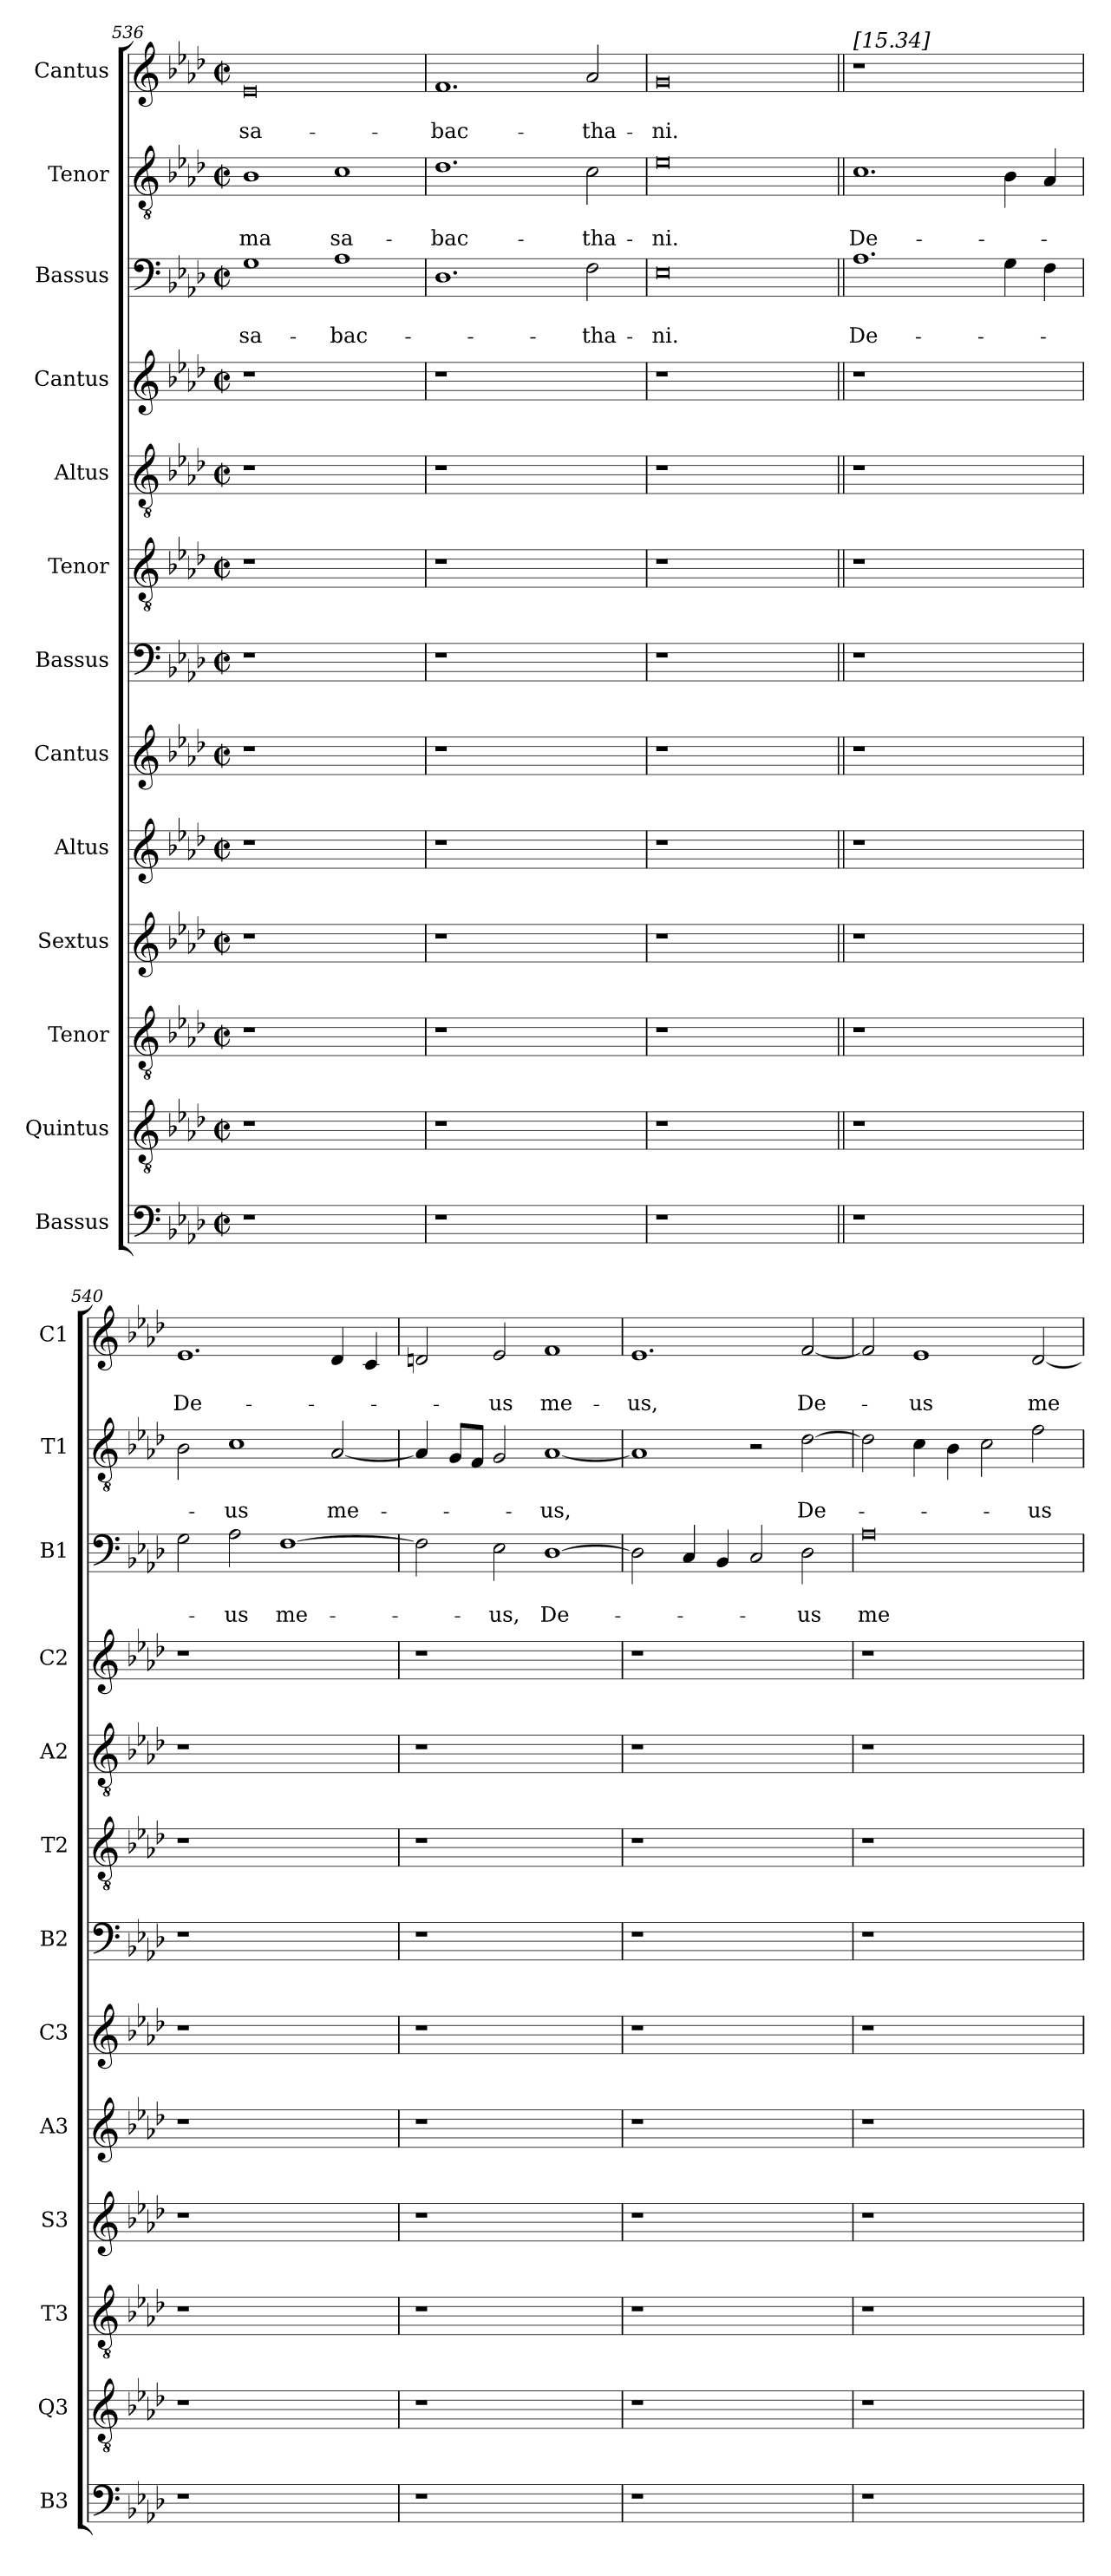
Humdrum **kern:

**kern	**kern	**kern	**kern	**kern	**kern	**kern	**kern	**kern	**kern	**kern	**text	**text	**kern	**text	**text	**kern	**text	**text
*part13	*part12	*part11	*part10	*part9	*part8	*part7	*part6	*part5	*part4	*part3	*part3	*part3	*part2	*part2	*part2	*part1	*part1	*part1
*staff13	*staff12	*staff11	*staff10	*staff9	*staff8	*staff7	*staff6	*staff5	*staff4	*staff3	*staff3	*staff3	*staff2	*staff2	*staff2	*staff1	*staff1	*staff1
*I"Bassus	*I"Quintus	*I"Tenor	*I"Sextus	*I"Altus	*I"Cantus	*I"Bassus	*I"Tenor	*I"Altus	*I"Cantus	*I"Bassus	*	*	*I"Tenor	*	*	*I"Cantus	*	*
*I'B3	*I'Q3	*I'T3	*I'S3	*I'A3	*I'C3	*I'B2	*I'T2	*I'A2	*I'C2	*I'B1	*	*	*I'T1	*	*	*I'C1	*	*
*clefF4	*clefGv2	*clefGv2	*clefG2	*clefG2	*clefG2	*clefF4	*clefGv2	*clefGv2	*clefG2	*clefF4	*	*	*clefGv2	*	*	*clefG2	*	*
*k[b-e-a-d-]	*k[b-e-a-d-]	*k[b-e-a-d-]	*k[b-e-a-d-]	*k[b-e-a-d-]	*k[b-e-a-d-]	*k[b-e-a-d-]	*k[b-e-a-d-]	*k[b-e-a-d-]	*k[b-e-a-d-]	*k[b-e-a-d-]	*	*	*k[b-e-a-d-]	*	*	*k[b-e-a-d-]	*	*
*A-:	*A-:	*A-:	*A-:	*A-:	*A-:	*A-:	*A-:	*A-:	*A-:	*A-:	*	*	*A-:	*	*	*A-:	*	*
*M2/2	*M2/2	*M2/2	*M2/2	*M2/2	*M2/2	*M2/2	*M2/2	*M2/2	*M2/2	*M2/2	*	*	*M2/2	*	*	*M2/2	*	*
*met(c|)	*met(c|)	*met(c|)	*met(c|)	*met(c|)	*met(c|)	*met(c|)	*met(c|)	*met(c|)	*met(c|)	*met(c|)	*	*	*met(c|)	*	*	*met(c|)	*	*
=536	=536	=536	=536	=536	=536	=536	=536	=536	=536	=536	=536	=536	=536	=536	=536	=536	=536	=536
!	!	!	!	!	!	!	!	!	!	!	!	!LO:LY:b	!	!	!LO:LY:b	!	!	!LO:LY:b
1r	1r	1r	1r	1r	1r	1r	1r	1r	1r	1G	.	sa-	1B-	.	-ma	0e-	.	sa-
!	!	!	!	!	!	!	!	!	!	!	!	!LO:LY:b	!	!	!LO:LY:b	!	!	!
1ryy	1ryy	1ryy	1ryy	1ryy	1ryy	1ryy	1ryy	1ryy	1ryy	1A-	.	-bac-	1c	.	sa-	.	.	.
!!LO:LB:g=z
=537	=537	=537	=537	=537	=537	=537	=537	=537	=537	=537	=537	=537	=537	=537	=537	=537	=537	=537
!	!	!	!	!	!	!	!	!	!	!	!	!	!	!	!LO:LY:b	!	!	!LO:LY:b
1r	1r	1r	1r	1r	1r	1r	1r	1r	1r	1.D-	.	.	1.d-	.	-bac-	1.f	.	-bac-
1ryy	1ryy	1ryy	1ryy	1ryy	1ryy	1ryy	1ryy	1ryy	1ryy	.	.	.	.	.	.	.	.	.
!	!	!	!	!	!	!	!	!	!	!	!	!LO:LY:b	!	!	!LO:LY:b	!	!	!LO:LY:b
.	.	.	.	.	.	.	.	.	.	2F\	.	-tha-	2c\	.	-tha-	2a-/	.	-tha-
=538	=538	=538	=538	=538	=538	=538	=538	=538	=538	=538	=538	=538	=538	=538	=538	=538	=538	=538
!	!	!	!	!	!	!	!	!	!	!	!	!LO:LY:b	!	!	!LO:LY:b	!	!	!LO:LY:b
1r	1r	1r	1r	1r	1r	1r	1r	1r	1r	0E-	.	-ni.	0e-	.	-ni.	0g	.	-ni.
1ryy	1ryy	1ryy	1ryy	1ryy	1ryy	1ryy	1ryy	1ryy	1ryy	.	.	.	.	.	.	.	.	.
=539||	=539||	=539||	=539||	=539||	=539||	=539||	=539||	=539||	=539||	=539||	=539||	=539||	=539||	=539||	=539||	=539||	=539||	=539||
!	!	!	!	!	!	!	!	!	!	!	!	!	!	!	!	!LO:TX:a:t=[15.34]	!	!
!	!	!	!	!	!	!	!	!	!	!	!	!LO:LY:b	!	!	!LO:LY:b	!	!	!
1r	1r	1r	1r	1r	1r	1r	1r	1r	1r	1.A-	.	De-	1.c	.	De-	1r	.	.
1ryy	1ryy	1ryy	1ryy	1ryy	1ryy	1ryy	1ryy	1ryy	1ryy	.	.	.	.	.	.	1ryy	.	.
.	.	.	.	.	.	.	.	.	.	4G\	.	.	4B-\	.	.	.	.	.
.	.	.	.	.	.	.	.	.	.	4F\	.	.	4A-/	.	.	.	.	.
=540	=540	=540	=540	=540	=540	=540	=540	=540	=540	=540	=540	=540	=540	=540	=540	=540	=540	=540
!	!	!	!	!	!	!	!	!	!	!	!	!	!	!	!	!	!	!LO:LY:b
1r	1r	1r	1r	1r	1r	1r	1r	1r	1r	2G\	.	.	2B-\	.	.	1.e-	.	De-
!	!	!	!	!	!	!	!	!	!	!	!	!LO:LY:b	!	!	!LO:LY:b	!	!	!
.	.	.	.	.	.	.	.	.	.	2A-\	.	-us	1c	.	-us	.	.	.
!	!	!	!	!	!	!	!	!	!	!	!	!LO:LY:b	!	!	!	!	!	!
1ryy	1ryy	1ryy	1ryy	1ryy	1ryy	1ryy	1ryy	1ryy	1ryy	[1F	.	me-	.	.	.	.	.	.
!	!	!	!	!	!	!	!	!	!	!	!	!	!	!	!LO:LY:b	!	!	!
.	.	.	.	.	.	.	.	.	.	.	.	.	[2A-/	.	me-	4d-/	.	.
.	.	.	.	.	.	.	.	.	.	.	.	.	.	.	.	4c/	.	.
=541	=541	=541	=541	=541	=541	=541	=541	=541	=541	=541	=541	=541	=541	=541	=541	=541	=541	=541
1r	1r	1r	1r	1r	1r	1r	1r	1r	1r	2F\]	.	.	4A-/]	.	.	2dn/	.	.
.	.	.	.	.	.	.	.	.	.	.	.	.	8G/L	.	.	.	.	.
.	.	.	.	.	.	.	.	.	.	.	.	.	8F/J	.	.	.	.	.
!	!	!	!	!	!	!	!	!	!	!	!	!LO:LY:b	!	!	!	!	!	!LO:LY:b
.	.	.	.	.	.	.	.	.	.	2E-\	.	-us,	2G/	.	.	2e-/	.	-us
!	!	!	!	!	!	!	!	!	!	!	!	!LO:LY:b	!	!	!LO:LY:b	!	!	!LO:LY:b
1ryy	1ryy	1ryy	1ryy	1ryy	1ryy	1ryy	1ryy	1ryy	1ryy	[1D-	.	De-	[1A-	.	-us,	1f	.	me-
=542	=542	=542	=542	=542	=542	=542	=542	=542	=542	=542	=542	=542	=542	=542	=542	=542	=542	=542
!	!	!	!	!	!	!	!	!	!	!	!	!	!	!	!	!	!	!LO:LY:b
1r	1r	1r	1r	1r	1r	1r	1r	1r	1r	2D-\]	.	.	1A-]	.	.	1.e-	.	-us,
.	.	.	.	.	.	.	.	.	.	4C/	.	.	.	.	.	.	.	.
.	.	.	.	.	.	.	.	.	.	4BB-/	.	.	.	.	.	.	.	.
1ryy	1ryy	1ryy	1ryy	1ryy	1ryy	1ryy	1ryy	1ryy	1ryy	2C/	.	.	2r	.	.	.	.	.
!	!	!	!	!	!	!	!	!	!	!	!	!LO:LY:b	!	!	!LO:LY:b	!	!	!LO:LY:b
.	.	.	.	.	.	.	.	.	.	2D-\	.	-us	[2d-\	.	De-	[2f/	.	De-
!!LO:PB:g=z
=543	=543	=543	=543	=543	=543	=543	=543	=543	=543	=543	=543	=543	=543	=543	=543	=543	=543	=543
!	!	!	!	!	!	!	!	!	!	!	!	!LO:LY:b	!	!	!	!	!	!
1r	1r	1r	1r	1r	1r	1r	1r	1r	1r	0A-	.	me-	2d-\]	.	.	2f/]	.	.
!	!	!	!	!	!	!	!	!	!	!	!	!	!	!	!	!	!	!LO:LY:b
.	.	.	.	.	.	.	.	.	.	.	.	.	4c\	.	.	1e-	.	-us
.	.	.	.	.	.	.	.	.	.	.	.	.	4B-\	.	.	.	.	.
1ryy	1ryy	1ryy	1ryy	1ryy	1ryy	1ryy	1ryy	1ryy	1ryy	.	.	.	2c\	.	.	.	.	.
!	!	!	!	!	!	!	!	!	!	!	!	!	!	!	!LO:LY:b	!	!	!LO:LY:b
.	.	.	.	.	.	.	.	.	.	.	.	.	2f\	.	-us	[2d-/	.	me-
=	=	=	=	=	=	=	=	=	=	=	=	=	=	=	=	=	=	=
*-	*-	*-	*-	*-	*-	*-	*-	*-	*-	*-	*-	*-	*-	*-	*-	*-	*-	*-
